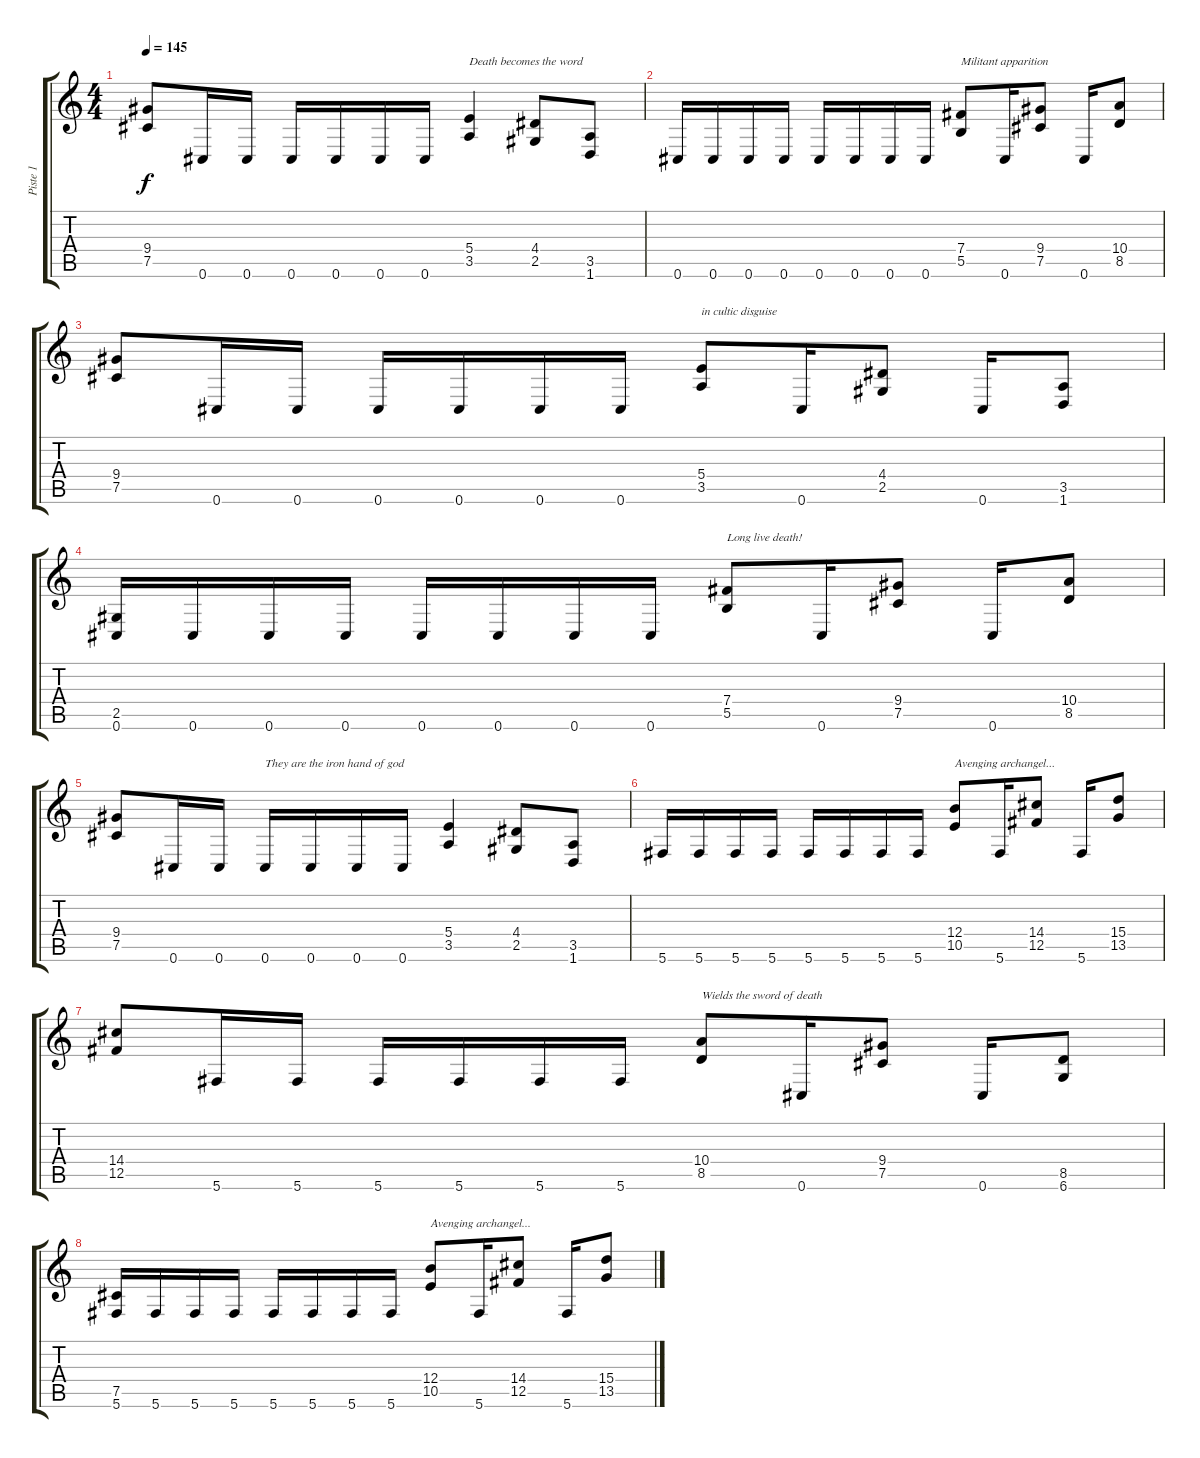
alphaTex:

\track ("Piste 1" "Piste 1") {instrument distortionguitar}
\staff {score tabs}
\tuning (Db4 Ab3 E3 B2 Gb2 Db2) {hide}
\ts (4 4)
\tempo 145
\clef g2
\ks c
(9.4 7.5).8{dy f} 0.6.16 0.6.16 0.6.16 0.6.16 0.6.16 0.6.16 (5.4 3.5).4{txt "Death becomes the word"} (4.4 2.5).8 (3.5 1.6).8 |
0.6.16 0.6.16 0.6.16 0.6.16 0.6.16 0.6.16 0.6.16 0.6.16 (7.4 5.5).8{txt "Militant apparition "} 0.6.16 (9.4 7.5).8 0.6.16 (10.4 8.5).8 |
(9.4 7.5).8 0.6.16 0.6.16 0.6.16 0.6.16 0.6.16 0.6.16 (5.4 3.5).8{txt "in cultic disguise"} 0.6.16 (4.4 2.5).8 0.6.16 (3.5 1.6).8 |
(2.5 0.6).16 0.6.16 0.6.16 0.6.16 0.6.16 0.6.16 0.6.16 0.6.16 (7.4 5.5).8{txt "Long live death!"} 0.6.16 (9.4 7.5).8 0.6.16 (10.4 8.5).8 |
(9.4 7.5).8 0.6.16 0.6.16 0.6.16{txt "They are the iron hand of god"} 0.6.16 0.6.16 0.6.16 (5.4 3.5).4 (4.4 2.5).8 (3.5 1.6).8 |
5.6.16 5.6.16 5.6.16 5.6.16 5.6.16 5.6.16 5.6.16 5.6.16 (12.4 10.5).8{txt "Avenging archangel..."} 5.6.16 (14.4 12.5).8 5.6.16 (15.4 13.5).8 |
(14.4 12.5).8 5.6.16 5.6.16 5.6.16 5.6.16 5.6.16 5.6.16 (10.4 8.5).8{txt "Wields the sword of death"} 0.6.16 (9.4 7.5).8 0.6.16 (8.5 6.6).8 |
(7.5 5.6).16 5.6.16 5.6.16 5.6.16 5.6.16 5.6.16 5.6.16 5.6.16 (12.4 10.5).8{txt "Avenging archangel..."} 5.6.16 (14.4 12.5).8 5.6.16 (15.4 13.5).8
